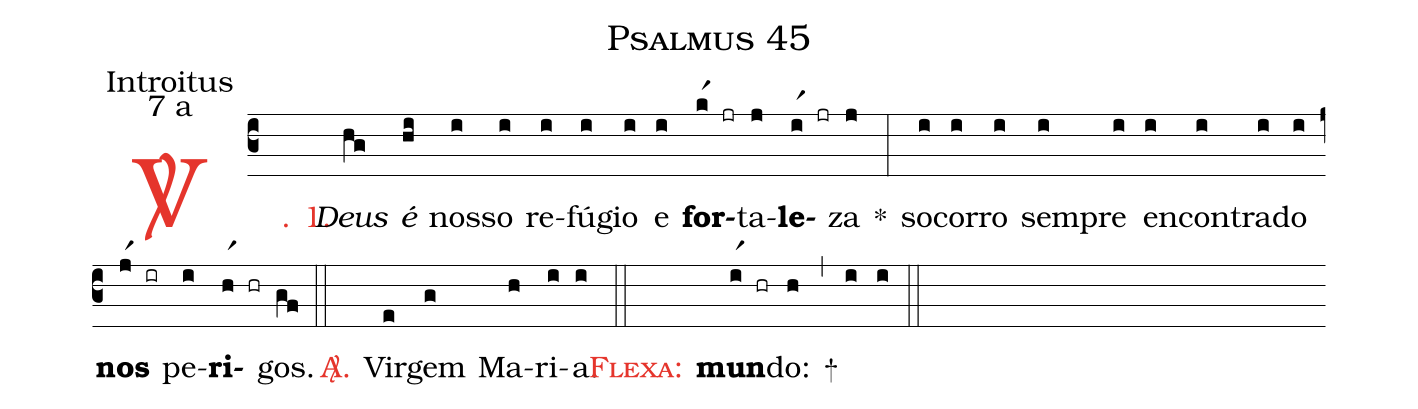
name: Psalmus 45;
office-part: Introitus;
mode: 7;
mode-differentia: a;
%%
(c3)

<c><sp>V/</sp>. 1.</c>() <i>Deus</i>(hg) <i>é</i>(hi) nos(i)so(i) re(i)fú(i)gio(i) e(i) <b>for</b>(kr1 jr)ta(j)<b>le</b>(ir1 jr)za(j) *(:) so(i)cor(i)ro(i) sem(i)pre(i) en(i)con(i)tra(i)do(i) <b>nos</b>(jr1 ir) pe(i)<b>ri</b>(hr1 hr)gos.(gf)

(::)

<nlba><c><sp>A/</sp>.</c>() Vir</nlba>(e)gem(g) Ma(h)ri(i)a.(i)

(::)

<c><sc>Flexa:</sc></c>() <b>mun</b>(ir1 hr)do:(h) +(,) (i) (i)

(::)
